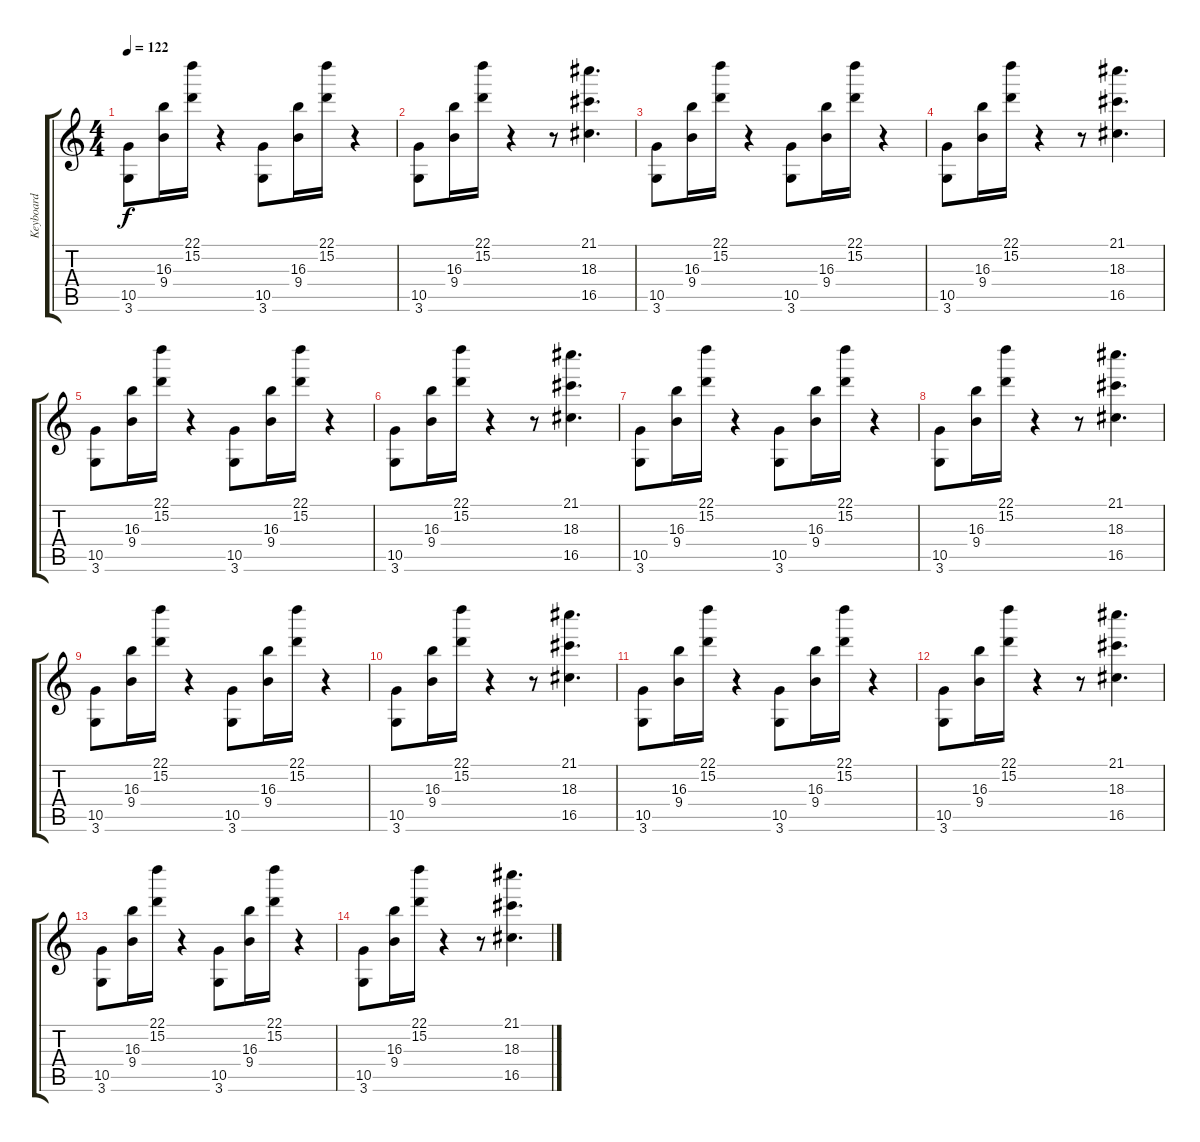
\track ("Keyboard" "Keyboard") {instrument electricguitarmuted}
\staff {score tabs}
\tuning (E4 B3 G3 D3 A2 E2) {hide}
\ts (4 4)
\tempo 122
\clef g2
\ks c
(10.5 3.6).8{dy f volume 14} (16.3 9.4).16 (22.1 15.2).16 r.4 (10.5 3.6).8 (16.3 9.4).16 (22.1 15.2).16 r.4 |
(10.5 3.6).8 (16.3 9.4).16 (22.1 15.2).16 r.4 r.8 (21.1 18.3 16.5).4{d} |
(10.5 3.6).8 (16.3 9.4).16 (22.1 15.2).16 r.4 (10.5 3.6).8 (16.3 9.4).16 (22.1 15.2).16 r.4 |
(10.5 3.6).8 (16.3 9.4).16 (22.1 15.2).16 r.4 r.8 (21.1 18.3 16.5).4{d} |
(10.5 3.6).8 (16.3 9.4).16 (22.1 15.2).16 r.4 (10.5 3.6).8 (16.3 9.4).16 (22.1 15.2).16 r.4 |
(10.5 3.6).8 (16.3 9.4).16 (22.1 15.2).16 r.4 r.8 (21.1 18.3 16.5).4{d} |
(10.5 3.6).8 (16.3 9.4).16 (22.1 15.2).16 r.4 (10.5 3.6).8 (16.3 9.4).16 (22.1 15.2).16 r.4 |
(10.5 3.6).8 (16.3 9.4).16 (22.1 15.2).16 r.4 r.8 (21.1 18.3 16.5).4{d} |
(10.5 3.6).8 (16.3 9.4).16 (22.1 15.2).16 r.4 (10.5 3.6).8 (16.3 9.4).16 (22.1 15.2).16 r.4 |
(10.5 3.6).8 (16.3 9.4).16 (22.1 15.2).16 r.4 r.8 (21.1 18.3 16.5).4{d} |
(10.5 3.6).8 (16.3 9.4).16 (22.1 15.2).16 r.4 (10.5 3.6).8 (16.3 9.4).16 (22.1 15.2).16 r.4 |
(10.5 3.6).8 (16.3 9.4).16 (22.1 15.2).16 r.4 r.8 (21.1 18.3 16.5).4{d} |
(10.5 3.6).8 (16.3 9.4).16 (22.1 15.2).16 r.4 (10.5 3.6).8 (16.3 9.4).16 (22.1 15.2).16 r.4 |
(10.5 3.6).8 (16.3 9.4).16 (22.1 15.2).16 r.4 r.8 (21.1 18.3 16.5).4{d}
